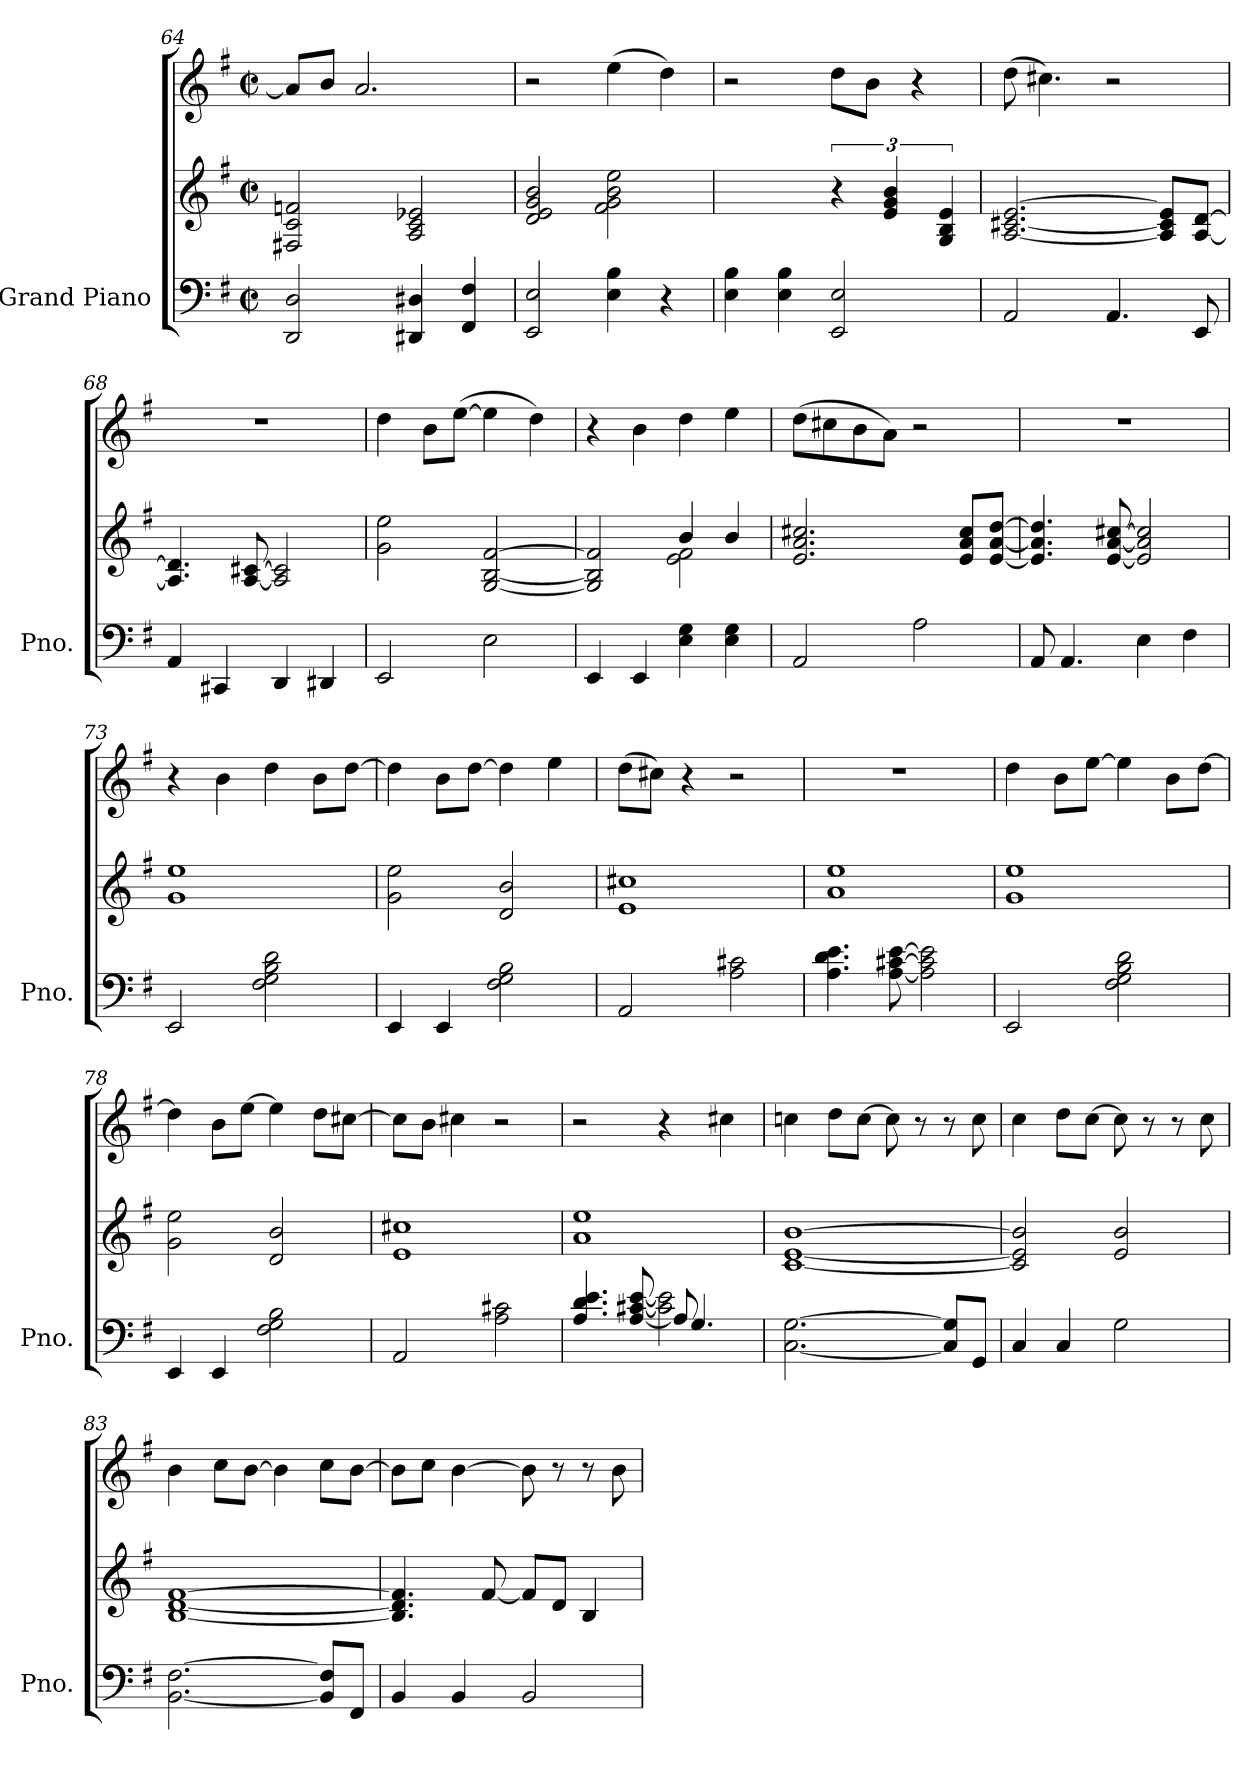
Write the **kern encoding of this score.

**kern	**kern	**kern
*part1	*part1	*part1
*staff3	*staff2	*staff1
*I"Grand Piano	*	*
*I'Pno.	*	*
*clefF4	*clefG2	*clefG2
*k[f#]	*k[f#]	*k[f#]
*M2/2	*M2/2	*M2/2
*met(c|)	*met(c|)	*met(c|)
=64	=64	=64
2DD/ 2D/	2F#X/ 2c/ 2fn/	8a/L]
.	.	8b/J
.	.	2.a/
4DD#X/ 4D#X/	2A/ 2c/ 2e-X/	.
4FF#/ 4F#/	.	.
=65	=65	=65
2EE/ 2E/	2d/ 2e/ 2g/ 2b/	2r
4E\ 4B\	2f#\ 2g\ 2b\ 2ee\	(4ee\
4r	.	4dd\)
=66	=66	=66
4E\ 4B\	2ryy	2r
4E\ 4B\	.	.
2EE/ 2E/	6r	8dd\L
.	.	8b\J
.	6e/ 6g/ 6b/	.
.	.	4r
.	6G/ 6B/ 6e/	.
=67	=67	=67
2AA/	[2.A/ [2.c#X/ [2.e/	(8dd\
.	.	4.cc#X\)
4.AA/	.	2r
.	8A/] 8c#/] 8e/]L	.
8EE/	[8A/ [8d/J	.
!!LO:LB:g=z
=68	=68	=68
4AA/	4.A/] 4.d/]	1r
4CC#X/	.	.
.	[8A/ [8c#X/	.
4DD/	2A/] 2c#/]	.
4DD#X/	.	.
=69	=69	=69
2EE/	2g\ 2ee\	4dd\
.	.	8b\L
.	.	([8ee\J
2E\	[2G/ [2B/ [2f#/	4ee\]
.	.	4dd\)
=70	=70	=70
*	*^	*
4EE/	2G/] 2B/] 2f#/]	2ryy	4r
4EE/	.	.	4b\
4E\ 4G\	4b/	2e\ 2f#\	4dd\
4E\ 4G\	4b/	.	4ee\
*	*v	*v	*
=71	=71	=71
2AA/	2.e/ 2.a/ 2.cc#X/	(8dd\L
.	.	8cc#X\
.	.	8b\
.	.	8a\J)
2A\	.	2r
.	8e/ 8a/ 8cc#/L	.
.	[8e/ [8a/ [8dd/J	.
=72	=72	=72
8AA/	4.e/] 4.a/] 4.dd/]	1r
4.AA/	.	.
.	[8e/ [8a/ [8cc#X/	.
4E\	2e/] 2a/] 2cc#/]	.
4F#\	.	.
=73	=73	=73
2EE/	1g 1ee	4r
.	.	4b\
2F#\ 2G\ 2B\ 2d\	.	4dd\
.	.	8b\L
.	.	[8dd\J
!!LO:LB:g=z
=74	=74	=74
4EE/	2g\ 2ee\	4dd\]
4EE/	.	8b\L
.	.	[8dd\J
2F#\ 2G\ 2B\	2d/ 2b/	4dd\]
.	.	4ee\
=75	=75	=75
2AA/	1e 1cc#X	(8dd\L
.	.	8cc#X\J)
.	.	4r
2A\ 2c#X\	.	2r
=76	=76	=76
4.A\ 4.d\ 4.e\	1a 1ee	1r
[8A\ [8c#X\ [8e\	.	.
2A\] 2c#\] 2e\]	.	.
=77	=77	=77
2EE/	1g 1ee	4dd\
.	.	8b\L
.	.	[8ee\J
2F#\ 2G\ 2B\ 2d\	.	4ee\]
.	.	8b\L
.	.	[8dd\J
=78	=78	=78
4EE/	2g\ 2ee\	4dd\]
4EE/	.	8b\L
.	.	[8ee\J
2F#\ 2G\ 2B\	2d/ 2b/	4ee\]
.	.	8dd\L
.	.	[8cc#X\J
=79	=79	=79
2AA/	1e 1cc#X	8cc#\L]
.	.	8b\J
.	.	4cc#X\
2A\ 2c#X\	.	2r
!!LO:LB:g=z
=80	=80	=80
*^	*	*
2ryy	4.A/ 4.d/ 4.e/	1a 1ee	2r
.	[8A/ [8c#X/ [8e/	.	.
2c#\] 2e\]	8A/]	.	4r
.	4.G/	.	.
.	.	.	4cc#X\
*v	*v	*	*
=81	=81	=81
[2.C\ [2.G\	[1c [1e [1b	4ccn\
.	.	8dd\L
.	.	[8cc\J
.	.	8cc\]
.	.	8r
8C/] 8G/]L	.	8r
8GG/J	.	8cc\
=82	=82	=82
4C/	2c/] 2e/] 2b/]	4cc\
4C/	.	8dd\L
.	.	[8cc\J
2G\	2e/ 2b/	8cc\]
.	.	8r
.	.	8r
.	.	8cc\
=83	=83	=83
[2.BB\ [2.F#\	[1B [1d [1f#	4b\
.	.	8cc\L
.	.	[8b\J
.	.	4b\]
8BB/] 8F#/]L	.	8cc\L
8FF#/J	.	[8b\J
=84	=84	=84
4BB/	4.B/] 4.d/] 4.f#/]	8b\L]
.	.	8cc\J
4BB/	.	[4b\
.	[8f#/	.
2BB/	8f#/L]	8b\]
.	8d/J	8r
.	4B/	8r
.	.	8b\
=	=	=
*-	*-	*-
